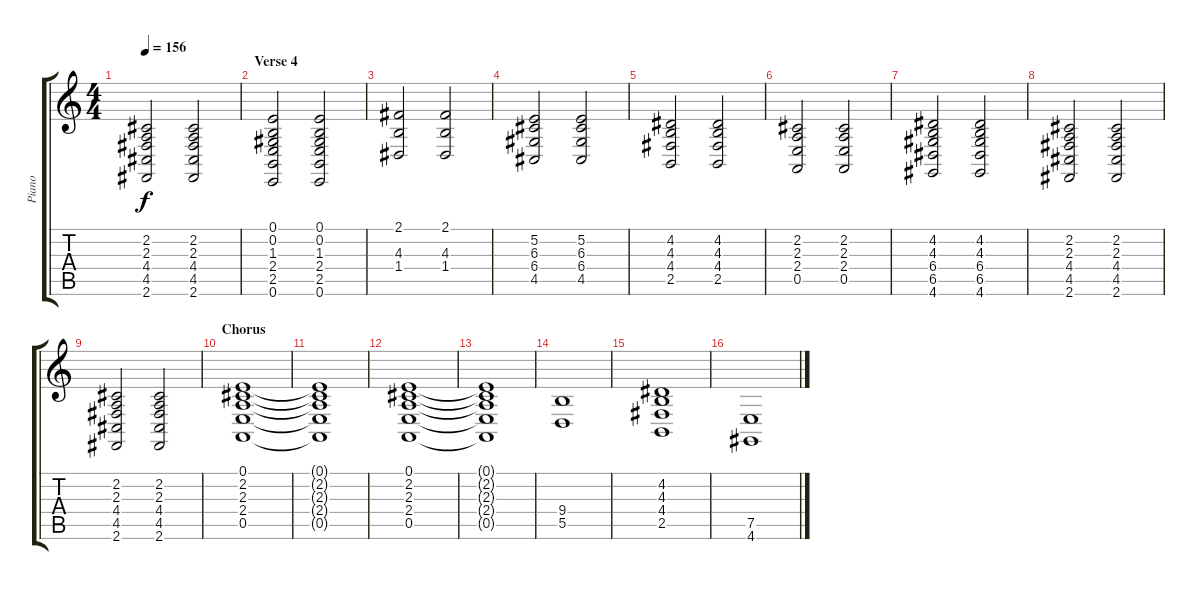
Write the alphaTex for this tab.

\track ("Piano" "Piano") {instrument electricpiano2}
\staff {score tabs}
\tuning (E4 B3 G3 D3 A2 E2) {hide}
\ts (4 4)
\tempo 156
\clef g2
\ks c
(2.2 2.3 4.4 4.5 2.6).2{dy f} (2.2 2.3 4.4 4.5 2.6).2 |
\section ("" "Verse 4")
(0.1 0.2 1.3 2.4 2.5 0.6).2 (0.1 0.2 1.3 2.4 2.5 0.6).2 |
(2.1 4.3 1.4).2 (2.1 4.3 1.4).2 |
(5.2 6.3 6.4 4.5).2 (5.2 6.3 6.4 4.5).2 |
(4.2 4.3 4.4 2.5).2 (4.2 4.3 4.4 2.5).2 |
(2.2 2.3 2.4 0.5).2 (2.2 2.3 2.4 0.5).2 |
(4.2 4.3 6.4 6.5 4.6).2 (4.2 4.3 6.4 6.5 4.6).2 |
(2.2 2.3 4.4 4.5 2.6).2 (2.2 2.3 4.4 4.5 2.6).2 |
(2.2 2.3 4.4 4.5 2.6).2 (2.2 2.3 4.4 4.5 2.6).2 |
\section ("" "Chorus")
(0.1 2.2 2.3 2.4 0.5).1 |
(0.1{t} 2.2{t} 2.3{t} 2.4{t} 0.5{t}).1 |
(0.1 2.2 2.3 2.4 0.5).1 |
(0.1{t} 2.2{t} 2.3{t} 2.4{t} 0.5{t}).1 |
(9.4 5.5).1 |
(4.2 4.3 4.4 2.5).1 |
(7.5 4.6).1
